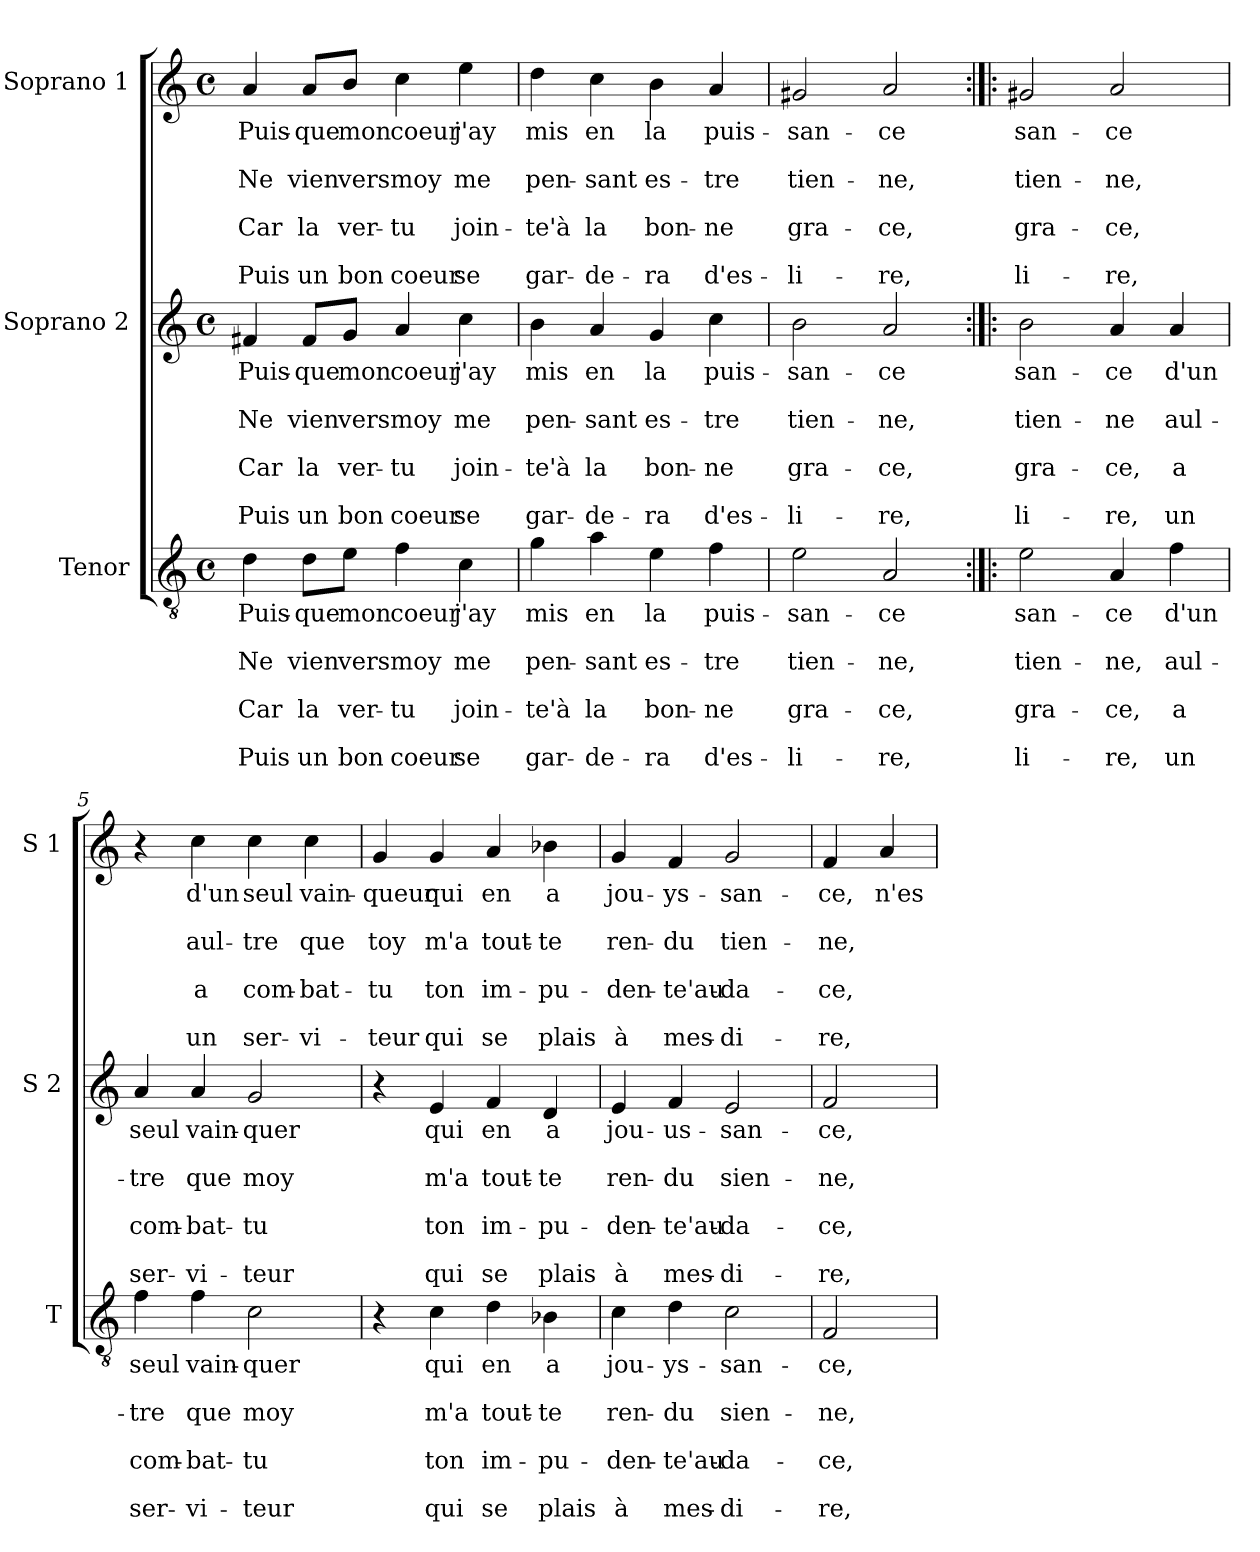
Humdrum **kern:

**kern	**text	**text	**text	**text	**text	**text	**text	**kern	**text	**text	**text	**text	**text	**text	**text	**kern	**text	**text	**text	**text	**text	**text	**text
*part3	*part3	*part3	*part3	*part3	*part3	*part3	*part3	*part2	*part2	*part2	*part2	*part2	*part2	*part2	*part2	*part1	*part1	*part1	*part1	*part1	*part1	*part1	*part1
*staff3	*staff3	*staff3	*staff3	*staff3	*staff3	*staff3	*staff3	*staff2	*staff2	*staff2	*staff2	*staff2	*staff2	*staff2	*staff2	*staff1	*staff1	*staff1	*staff1	*staff1	*staff1	*staff1	*staff1
*I"Tenor	*	*	*	*	*	*	*	*I"Soprano 2	*	*	*	*	*	*	*	*I"Soprano 1	*	*	*	*	*	*	*
*I'T	*	*	*	*	*	*	*	*I'S 2	*	*	*	*	*	*	*	*I'S 1	*	*	*	*	*	*	*
*clefGv2	*	*	*	*	*	*	*	*clefG2	*	*	*	*	*	*	*	*clefG2	*	*	*	*	*	*	*
*k[]	*	*	*	*	*	*	*	*k[]	*	*	*	*	*	*	*	*k[]	*	*	*	*	*	*	*
*C:	*	*	*	*	*	*	*	*C:	*	*	*	*	*	*	*	*C:	*	*	*	*	*	*	*
*M4/4	*	*	*	*	*	*	*	*M4/4	*	*	*	*	*	*	*	*M4/4	*	*	*	*	*	*	*
*met(c)	*	*	*	*	*	*	*	*met(c)	*	*	*	*	*	*	*	*met(c)	*	*	*	*	*	*	*
=1	=1	=1	=1	=1	=1	=1	=1	=1	=1	=1	=1	=1	=1	=1	=1	=1	=1	=1	=1	=1	=1	=1	=1
!	!LO:LY:b	!	!LO:LY:b	!	!LO:LY:b	!	!LO:LY:b	!	!LO:LY:b	!	!LO:LY:b	!	!LO:LY:b	!	!LO:LY:b	!	!LO:LY:b	!	!LO:LY:b	!	!LO:LY:b	!	!LO:LY:b
4d\	Puis-	.	Ne	.	Car	.	Puis	4f#X/	Puis-	.	Ne	.	Car	.	Puis	4a/	Puis-	.	Ne	.	Car	.	Puis
!	!LO:LY:b	!	!LO:LY:b	!	!LO:LY:b	!	!LO:LY:b	!	!LO:LY:b	!	!LO:LY:b	!	!LO:LY:b	!	!LO:LY:b	!	!LO:LY:b	!	!LO:LY:b	!	!LO:LY:b	!	!LO:LY:b
8d\L	-que	.	vien	.	la	.	un	8f#/L	-que	.	vien	.	la	.	un	8a/L	-que	.	vien	.	la	.	un
!	!LO:LY:b	!	!LO:LY:b	!	!LO:LY:b	!	!LO:LY:b	!	!LO:LY:b	!	!LO:LY:b	!	!LO:LY:b	!	!LO:LY:b	!	!LO:LY:b	!	!LO:LY:b	!	!LO:LY:b	!	!LO:LY:b
8e\J	mon	.	vers	.	ver-	.	bon	8g/J	mon	.	vers	.	ver-	.	bon	8b/J	mon	.	vers	.	ver-	.	bon
!	!LO:LY:b	!	!LO:LY:b	!	!LO:LY:b	!	!LO:LY:b	!	!LO:LY:b	!	!LO:LY:b	!	!LO:LY:b	!	!LO:LY:b	!	!LO:LY:b	!	!LO:LY:b	!	!LO:LY:b	!	!LO:LY:b
4f\	coeur	.	moy	.	-tu	.	coeur	4a/	coeur	.	moy	.	-tu	.	coeur	4cc\	coeur	.	moy	.	-tu	.	coeur
!	!LO:LY:b	!	!LO:LY:b	!	!LO:LY:b	!	!LO:LY:b	!	!LO:LY:b	!	!LO:LY:b	!	!LO:LY:b	!	!LO:LY:b	!	!LO:LY:b	!	!LO:LY:b	!	!LO:LY:b	!	!LO:LY:b
4c\	j'ay	.	me	.	join-	.	se	4cc\	j'ay	.	me	.	join-	.	se	4ee\	j'ay	.	me	.	join-	.	se
=2	=2	=2	=2	=2	=2	=2	=2	=2	=2	=2	=2	=2	=2	=2	=2	=2	=2	=2	=2	=2	=2	=2	=2
!	!LO:LY:b	!	!LO:LY:b	!	!LO:LY:b	!	!LO:LY:b	!	!LO:LY:b	!	!LO:LY:b	!	!LO:LY:b	!	!LO:LY:b	!	!LO:LY:b	!	!LO:LY:b	!	!LO:LY:b	!	!LO:LY:b
4g\	mis	.	pen-	.	-te'à	.	gar-	4b\	mis	.	pen-	.	-te'à	.	gar-	4dd\	mis	.	pen-	.	-te'à	.	gar-
!	!LO:LY:b	!	!LO:LY:b	!	!LO:LY:b	!	!LO:LY:b	!	!LO:LY:b	!	!LO:LY:b	!	!LO:LY:b	!	!LO:LY:b	!	!LO:LY:b	!	!LO:LY:b	!	!LO:LY:b	!	!LO:LY:b
4a\	en	.	-sant	.	la	.	-de-	4a/	en	.	-sant	.	la	.	-de-	4cc\	en	.	-sant	.	la	.	-de-
!	!LO:LY:b	!	!LO:LY:b	!	!LO:LY:b	!	!LO:LY:b	!	!LO:LY:b	!	!LO:LY:b	!	!LO:LY:b	!	!LO:LY:b	!	!LO:LY:b	!	!LO:LY:b	!	!LO:LY:b	!	!LO:LY:b
4e\	la	.	es-	.	bon-	.	-ra	4g/	la	.	es-	.	bon-	.	-ra	4b\	la	.	es-	.	bon-	.	-ra
!	!LO:LY:b	!	!LO:LY:b	!	!LO:LY:b	!	!LO:LY:b	!	!LO:LY:b	!	!LO:LY:b	!	!LO:LY:b	!	!LO:LY:b	!	!LO:LY:b	!	!LO:LY:b	!	!LO:LY:b	!	!LO:LY:b
4f\	puis-	.	-tre	.	-ne	.	d'es-	4cc\	puis-	.	-tre	.	-ne	.	d'es-	4a/	puis-	.	-tre	.	-ne	.	d'es-
=3	=3	=3	=3	=3	=3	=3	=3	=3	=3	=3	=3	=3	=3	=3	=3	=3	=3	=3	=3	=3	=3	=3	=3
!	!LO:LY:b	!	!LO:LY:b	!	!LO:LY:b	!	!LO:LY:b	!	!LO:LY:b	!	!LO:LY:b	!	!LO:LY:b	!	!LO:LY:b	!	!LO:LY:b	!	!LO:LY:b	!	!LO:LY:b	!	!LO:LY:b
2e\	-san-	.	tien-	.	gra-	.	-li-	2b\	-san-	.	tien-	.	gra-	.	-li-	2g#X/	-san-	.	tien-	.	gra-	.	-li-
!	!LO:LY:b	!	!LO:LY:b	!	!LO:LY:b	!	!LO:LY:b	!	!LO:LY:b	!	!LO:LY:b	!	!LO:LY:b	!	!LO:LY:b	!	!LO:LY:b	!	!LO:LY:b	!	!LO:LY:b	!	!LO:LY:b
2A/	-ce	.	-ne,	.	-ce,	.	-re,	2a/	-ce	.	-ne,	.	-ce,	.	-re,	2a/	-ce	.	-ne,	.	-ce,	.	-re,
=4:|!|:	=4:|!|:	=4:|!|:	=4:|!|:	=4:|!|:	=4:|!|:	=4:|!|:	=4:|!|:	=4:|!|:	=4:|!|:	=4:|!|:	=4:|!|:	=4:|!|:	=4:|!|:	=4:|!|:	=4:|!|:	=4:|!|:	=4:|!|:	=4:|!|:	=4:|!|:	=4:|!|:	=4:|!|:	=4:|!|:	=4:|!|:
!	!LO:LY:b	!	!LO:LY:b	!	!LO:LY:b	!	!LO:LY:b	!	!LO:LY:b	!	!LO:LY:b	!	!LO:LY:b	!	!LO:LY:b	!	!LO:LY:b	!	!LO:LY:b	!	!LO:LY:b	!	!LO:LY:b
2e\	san-	.	tien-	.	gra-	.	li-	2b\	san-	.	tien-	.	gra-	.	li-	2g#X/	san-	.	tien-	.	gra-	.	li-
!	!LO:LY:b	!	!LO:LY:b	!	!LO:LY:b	!	!LO:LY:b	!	!LO:LY:b	!	!LO:LY:b	!	!LO:LY:b	!	!LO:LY:b	!	!LO:LY:b	!	!LO:LY:b	!	!LO:LY:b	!	!LO:LY:b
4A/	-ce	.	-ne,	.	-ce,	.	-re,	4a/	-ce	.	-ne	.	-ce,	.	-re,	2a/	-ce	.	-ne,	.	-ce,	.	-re,
!	!LO:LY:b	!	!LO:LY:b	!	!LO:LY:b	!	!LO:LY:b	!	!LO:LY:b	!	!LO:LY:b	!	!LO:LY:b	!	!LO:LY:b	!	!	!	!	!	!	!	!
4f\	d'un	.	aul-	.	a	.	un	4a/	d'un	.	aul-	.	a	.	un	.	.	.	.	.	.	.	.
!!LO:LB:g=z
=5	=5	=5	=5	=5	=5	=5	=5	=5	=5	=5	=5	=5	=5	=5	=5	=5	=5	=5	=5	=5	=5	=5	=5
!	!LO:LY:b	!	!LO:LY:b	!	!LO:LY:b	!	!LO:LY:b	!	!LO:LY:b	!	!LO:LY:b	!	!LO:LY:b	!	!LO:LY:b	!	!	!	!	!	!	!	!
4f\	seul	.	-tre	.	com-	.	ser-	4a/	seul	.	-tre	.	com-	.	ser-	4r	.	.	.	.	.	.	.
!	!LO:LY:b	!	!LO:LY:b	!	!LO:LY:b	!	!LO:LY:b	!	!LO:LY:b	!	!LO:LY:b	!	!LO:LY:b	!	!LO:LY:b	!	!LO:LY:b	!	!LO:LY:b	!	!LO:LY:b	!	!LO:LY:b
4f\	vain-	.	que	.	-bat-	.	-vi-	4a/	vain-	.	que	.	-bat-	.	-vi-	4cc\	d'un	.	aul-	.	a	.	un
!	!LO:LY:b	!	!LO:LY:b	!	!LO:LY:b	!	!LO:LY:b	!	!LO:LY:b	!	!LO:LY:b	!	!LO:LY:b	!	!LO:LY:b	!	!LO:LY:b	!	!LO:LY:b	!	!LO:LY:b	!	!LO:LY:b
2c\	-quer	.	moy	.	-tu	.	-teur	2g/	-quer	.	moy	.	-tu	.	-teur	4cc\	seul	.	-tre	.	com-	.	ser-
!	!	!	!	!	!	!	!	!	!	!	!	!	!	!	!	!	!LO:LY:b	!	!LO:LY:b	!	!LO:LY:b	!	!LO:LY:b
.	.	.	.	.	.	.	.	.	.	.	.	.	.	.	.	4cc\	vain-	.	que	.	-bat-	.	-vi-
=6	=6	=6	=6	=6	=6	=6	=6	=6	=6	=6	=6	=6	=6	=6	=6	=6	=6	=6	=6	=6	=6	=6	=6
!	!	!	!	!	!	!	!	!	!	!	!	!	!	!	!	!	!LO:LY:b	!	!LO:LY:b	!	!LO:LY:b	!	!LO:LY:b
4r	.	.	.	.	.	.	.	4r	.	.	.	.	.	.	.	4g/	-queur	.	toy	.	-tu	.	-teur
!	!LO:LY:b	!	!LO:LY:b	!	!LO:LY:b	!	!LO:LY:b	!	!LO:LY:b	!	!LO:LY:b	!	!LO:LY:b	!	!LO:LY:b	!	!LO:LY:b	!	!LO:LY:b	!	!LO:LY:b	!	!LO:LY:b
4c\	qui	.	m'a	.	ton	.	qui	4e/	qui	.	m'a	.	ton	.	qui	4g/	qui	.	m'a	.	ton	.	qui
!	!LO:LY:b	!	!LO:LY:b	!	!LO:LY:b	!	!LO:LY:b	!	!LO:LY:b	!	!LO:LY:b	!	!LO:LY:b	!	!LO:LY:b	!	!LO:LY:b	!	!LO:LY:b	!	!LO:LY:b	!	!LO:LY:b
4d\	en	.	tout-	.	im-	.	se	4f/	en	.	tout-	.	im-	.	se	4a/	en	.	tout-	.	im-	.	se
!	!LO:LY:b	!	!LO:LY:b	!	!LO:LY:b	!	!LO:LY:b	!	!LO:LY:b	!	!LO:LY:b	!	!LO:LY:b	!	!LO:LY:b	!	!LO:LY:b	!	!LO:LY:b	!	!LO:LY:b	!	!LO:LY:b
4B-X\	a	.	-te	.	-pu-	.	plais	4d/	a	.	-te	.	-pu-	.	plais	4b-X\	a	.	-te	.	-pu-	.	plais
=7	=7	=7	=7	=7	=7	=7	=7	=7	=7	=7	=7	=7	=7	=7	=7	=7	=7	=7	=7	=7	=7	=7	=7
!	!LO:LY:b	!	!LO:LY:b	!	!LO:LY:b	!	!LO:LY:b	!	!LO:LY:b	!	!LO:LY:b	!	!LO:LY:b	!	!LO:LY:b	!	!LO:LY:b	!	!LO:LY:b	!	!LO:LY:b	!	!LO:LY:b
4c\	jou-	.	ren-	.	-den-	.	à	4e/	jou-	.	ren-	.	-den-	.	à	4g/	jou-	.	ren-	.	-den-	.	à
!	!LO:LY:b	!	!LO:LY:b	!	!LO:LY:b	!	!LO:LY:b	!	!LO:LY:b	!	!LO:LY:b	!	!LO:LY:b	!	!LO:LY:b	!	!LO:LY:b	!	!LO:LY:b	!	!LO:LY:b	!	!LO:LY:b
4d\	-ys-	.	-du	.	-te'au-	.	mes-	4f/	-us-	.	-du	.	-te'au-	.	mes-	4f/	-ys-	.	-du	.	-te'au-	.	mes-
!	!LO:LY:b	!	!LO:LY:b	!	!LO:LY:b	!	!LO:LY:b	!	!LO:LY:b	!	!LO:LY:b	!	!LO:LY:b	!	!LO:LY:b	!	!LO:LY:b	!	!LO:LY:b	!	!LO:LY:b	!	!LO:LY:b
2c\	-san-	.	sien-	.	-da-	.	-di-	2e/	-san-	.	sien-	.	-da-	.	-di-	2g/	-san-	.	tien-	.	-da-	.	-di-
=8	=8	=8	=8	=8	=8	=8	=8	=8	=8	=8	=8	=8	=8	=8	=8	=8	=8	=8	=8	=8	=8	=8	=8
!	!LO:LY:b	!	!LO:LY:b	!	!LO:LY:b	!	!LO:LY:b	!	!LO:LY:b	!	!LO:LY:b	!	!LO:LY:b	!	!LO:LY:b	!	!LO:LY:b	!	!LO:LY:b	!	!LO:LY:b	!	!LO:LY:b
2F/	-ce,	.	-ne,	.	-ce,	.	-re,	2f/	-ce,	.	-ne,	.	-ce,	.	-re,	4f/	-ce,	.	-ne,	.	-ce,	.	-re,
!	!	!	!	!	!	!	!	!	!	!	!	!	!	!	!	!	!LO:LY:b	!	!	!	!	!	!
.	.	.	.	.	.	.	.	.	.	.	.	.	.	.	.	4a/	n'es-	.	.	.	.	.	.
=	=	=	=	=	=	=	=	=	=	=	=	=	=	=	=	=	=	=	=	=	=	=	=
*-	*-	*-	*-	*-	*-	*-	*-	*-	*-	*-	*-	*-	*-	*-	*-	*-	*-	*-	*-	*-	*-	*-	*-
